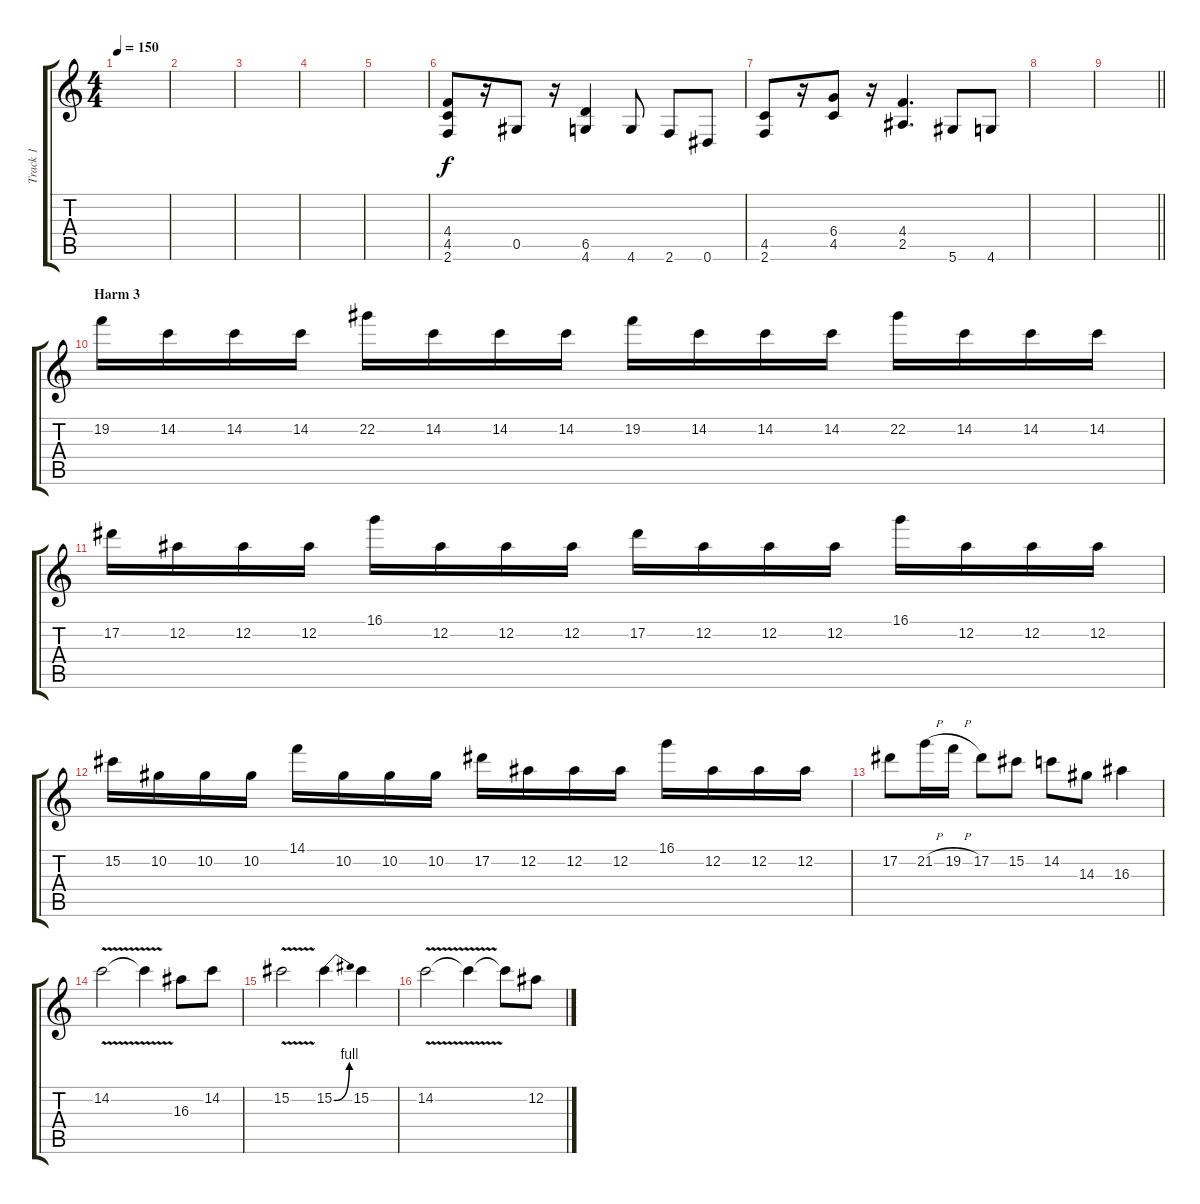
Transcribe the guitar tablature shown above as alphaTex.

\track ("Track 1" "Track 1") {instrument distortionguitar}
\staff {score tabs}
\tuning (Eb4 Bb3 Gb3 Db3 Ab2 Eb2) {hide}
\ts (4 4)
\tempo 150
\clef g2
\ks c
|
|
|
|
|
(4.4 4.5 2.6).8 r.16 0.5.8 r.16 (6.5 4.6).4 4.6.8 2.6.8 0.6.8 |
(4.5 2.6).8 r.16 (6.4 4.5).8 r.16 (4.4 2.5).4{d} 5.6.8 4.6.8 |
|
\barLineRight lightlight
|
\section ("" "Harm 3")
19.2.16 14.2.16 14.2.16 14.2.16 22.2.16 14.2.16 14.2.16 14.2.16 19.2.16 14.2.16 14.2.16 14.2.16 22.2.16 14.2.16 14.2.16 14.2.16 |
17.2.16 12.2.16 12.2.16 12.2.16 16.1.16 12.2.16 12.2.16 12.2.16 17.2.16 12.2.16 12.2.16 12.2.16 16.1.16 12.2.16 12.2.16 12.2.16 |
15.2.16 10.2.16 10.2.16 10.2.16 14.1.16 10.2.16 10.2.16 10.2.16 17.2.16 12.2.16 12.2.16 12.2.16 16.1.16 12.2.16 12.2.16 12.2.16 |
17.2.8 21.2{h}.16 19.2{h}.16 17.2.8 15.2.8 14.2.8 14.3.8 16.3.4 |
14.2{v}.2 14.2{t}.4 16.3.8 14.2.8 |
15.2{v}.2 15.2{be (bend 0 0 60 4)}.4 15.2.4 |
14.2{v}.2 14.2{t}.4 14.2{t}.8 12.2.8
